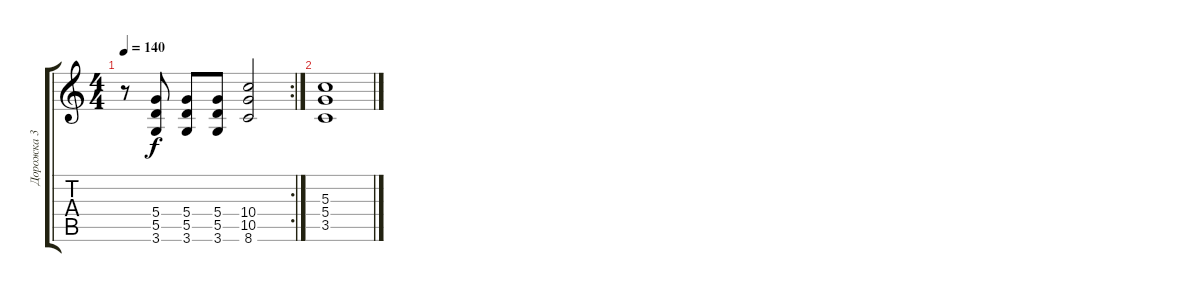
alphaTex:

\track ("Дорожка 3" "Дорожка 3") {instrument overdrivenguitar}
\staff {score tabs}
\tuning (E4 B3 G3 D3 A2 E2) {hide}
\rc 2
\ts (4 4)
\tempo 140
\clef g2
\ks c
r.8{dy f} (5.4 5.5 3.6).8 (5.4 5.5 3.6).8 (5.4 5.5 3.6).8 (10.4 10.5 8.6).2 |
(5.3 5.4 3.5).1
